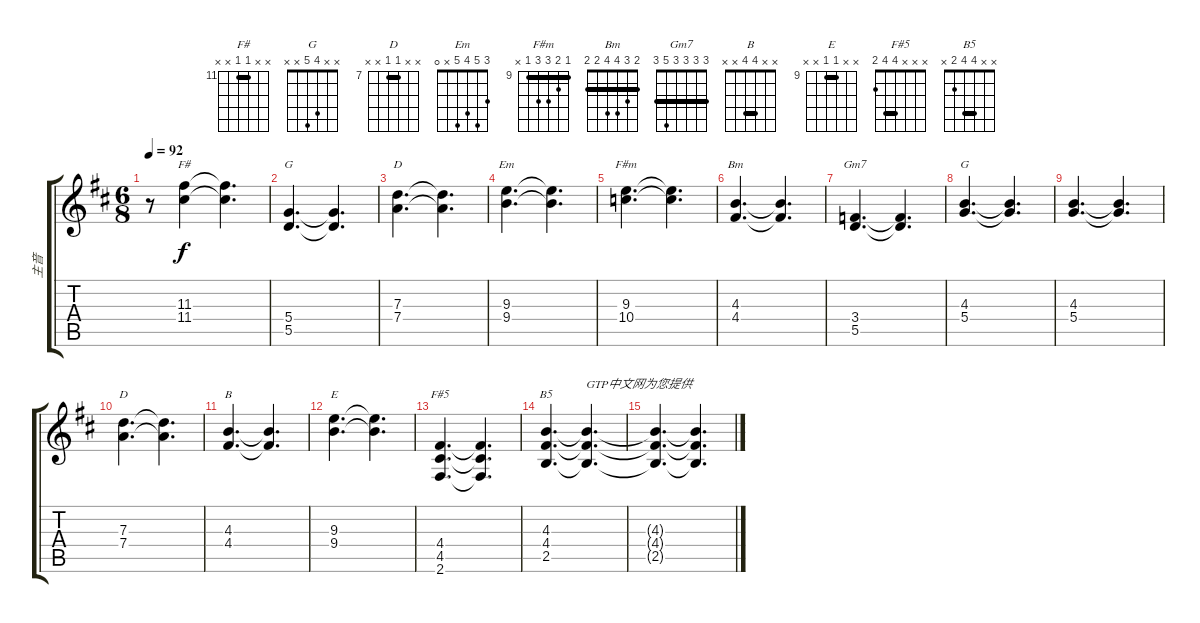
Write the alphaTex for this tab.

\track ("主音" "主音") {instrument distortionguitar}
\staff {score tabs}
\tuning (E4 B3 G3 D3 A2 E2) {hide}
\chord ("F#" x x 11 11 x x) {firstfret 11 barre 11}
\chord ("G" x x x 5 5 x) {barre 5}
\chord ("D" 2 3 2 0 x x) {barre 2}
\chord ("Em" 3 5 4 5 x 0)
\chord ("F#m" 9 10 11 11 9 x) {firstfret 9 barre 9}
\chord ("Bm" 2 3 4 4 2 2) {barre 2}
\chord ("Gm7" 3 3 3 3 5 3) {barre 3}
\chord ("G" x x 4 5 x x)
\chord ("D" x x 7 7 x x) {firstfret 7 barre 7}
\chord ("B" x x 4 4 x x) {barre 4}
\chord ("E" x x 9 9 x x) {firstfret 9 barre 9}
\chord ("F#5" x x x 4 4 2) {barre 4}
\chord ("B5" x x 4 4 2 x) {barre 4}
\ts (6 8)
\tempo 92
\clef g2
\ks d
r.8{dy f} (11.3 11.4).4{ch "F#"} (11.3{t} 11.4{t}).4{d} |
(5.4 5.5).4{d ch "G"} (5.4{t} 5.5{t}).4{d} |
(7.3 7.4).4{d ch "D"} (7.3{t} 7.4{t}).4{d} |
(9.3 9.4).4{d ch "Em"} (9.3{t} 9.4{t}).4{d} |
(9.3 10.4).4{d ch "F#m"} (9.3{t} 10.4{t}).4{d} |
(4.3 4.4).4{d ch "Bm"} (4.3{t} 4.4{t}).4{d} |
(3.4 5.5).4{d ch "Gm7"} (3.4{t} 5.5{t}).4{d} |
(4.3 5.4).4{d ch "G"} (4.3{t} 5.4{t}).4{d} |
(4.3 5.4).4{d} (4.3{t} 5.4{t}).4{d} |
(7.3 7.4).4{d ch "D"} (7.3{t} 7.4{t}).4{d} |
(4.3 4.4).4{d ch "B"} (4.3{t} 4.4{t}).4{d} |
(9.3 9.4).4{d ch "E"} (9.3{t} 9.4{t}).4{d} |
(4.4 4.5 2.6).4{d ch "F#5"} (4.4{t} 4.5{t} 2.6{t}).4{d} |
(4.3 4.4 2.5).4{d ch "B5"} (4.3{t} 4.4{t} 2.5{t}).4{d txt "GTP中文网为您提供"} |
(4.3{t} 4.4{t} 2.5{t}).4{d} (4.3{t} 4.4{t} 2.5{t}).4{d}
